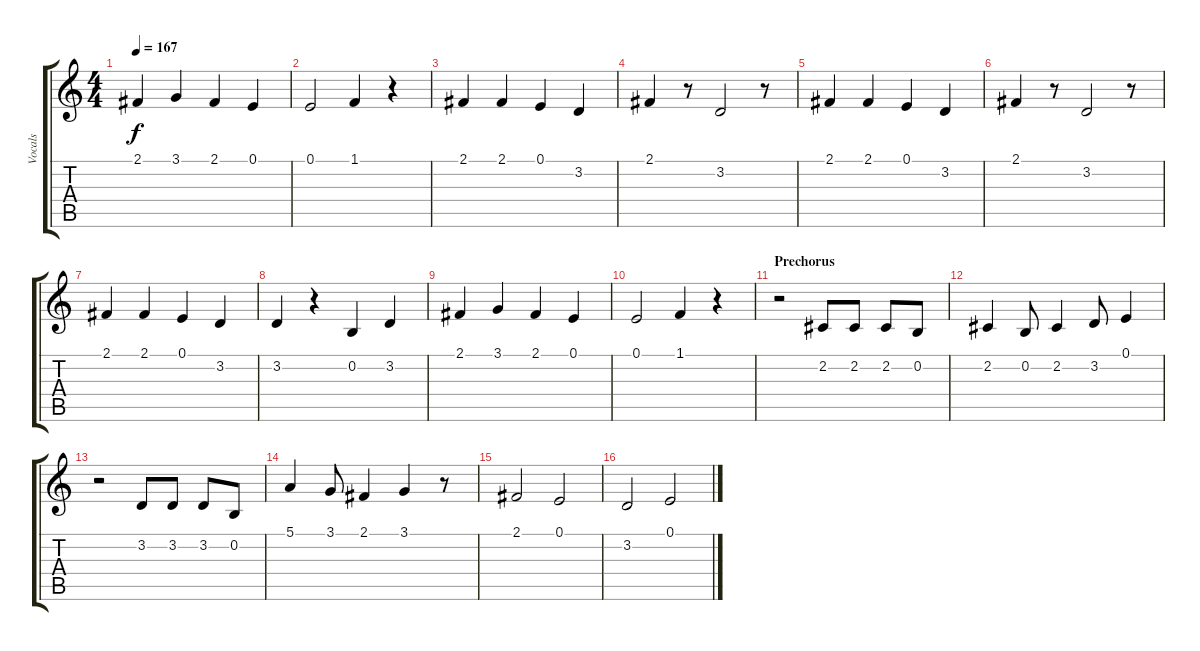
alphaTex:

\track ("Vocals" "Vocals") {instrument acousticgrandpiano}
\staff {score tabs}
\tuning (E4 B3 G3 D3 A2 E2) {hide}
\ts (4 4)
\tempo 167
\clef g2
\ks c
2.1.4{dy f} 3.1.4 2.1.4 0.1.4 |
0.1.2 1.1.4 r.4 |
2.1.4 2.1.4 0.1.4 3.2.4 |
2.1.4 r.8 3.2.2 r.8 |
2.1.4 2.1.4 0.1.4 3.2.4 |
2.1.4 r.8 3.2.2 r.8 |
2.1.4 2.1.4 0.1.4 3.2.4 |
3.2.4 r.4 0.2.4 3.2.4 |
2.1.4 3.1.4 2.1.4 0.1.4 |
0.1.2 1.1.4 r.4 |
\section ("" "Prechorus")
r.2 2.2.8 2.2.8 2.2.8 0.2.8 |
2.2.4 0.2.8 2.2.4 3.2.8 0.1.4 |
r.2 3.2.8 3.2.8 3.2.8 0.2.8 |
5.1.4 3.1.8 2.1.4 3.1.4 r.8 |
2.1.2 0.1.2 |
3.2.2 0.1.2
